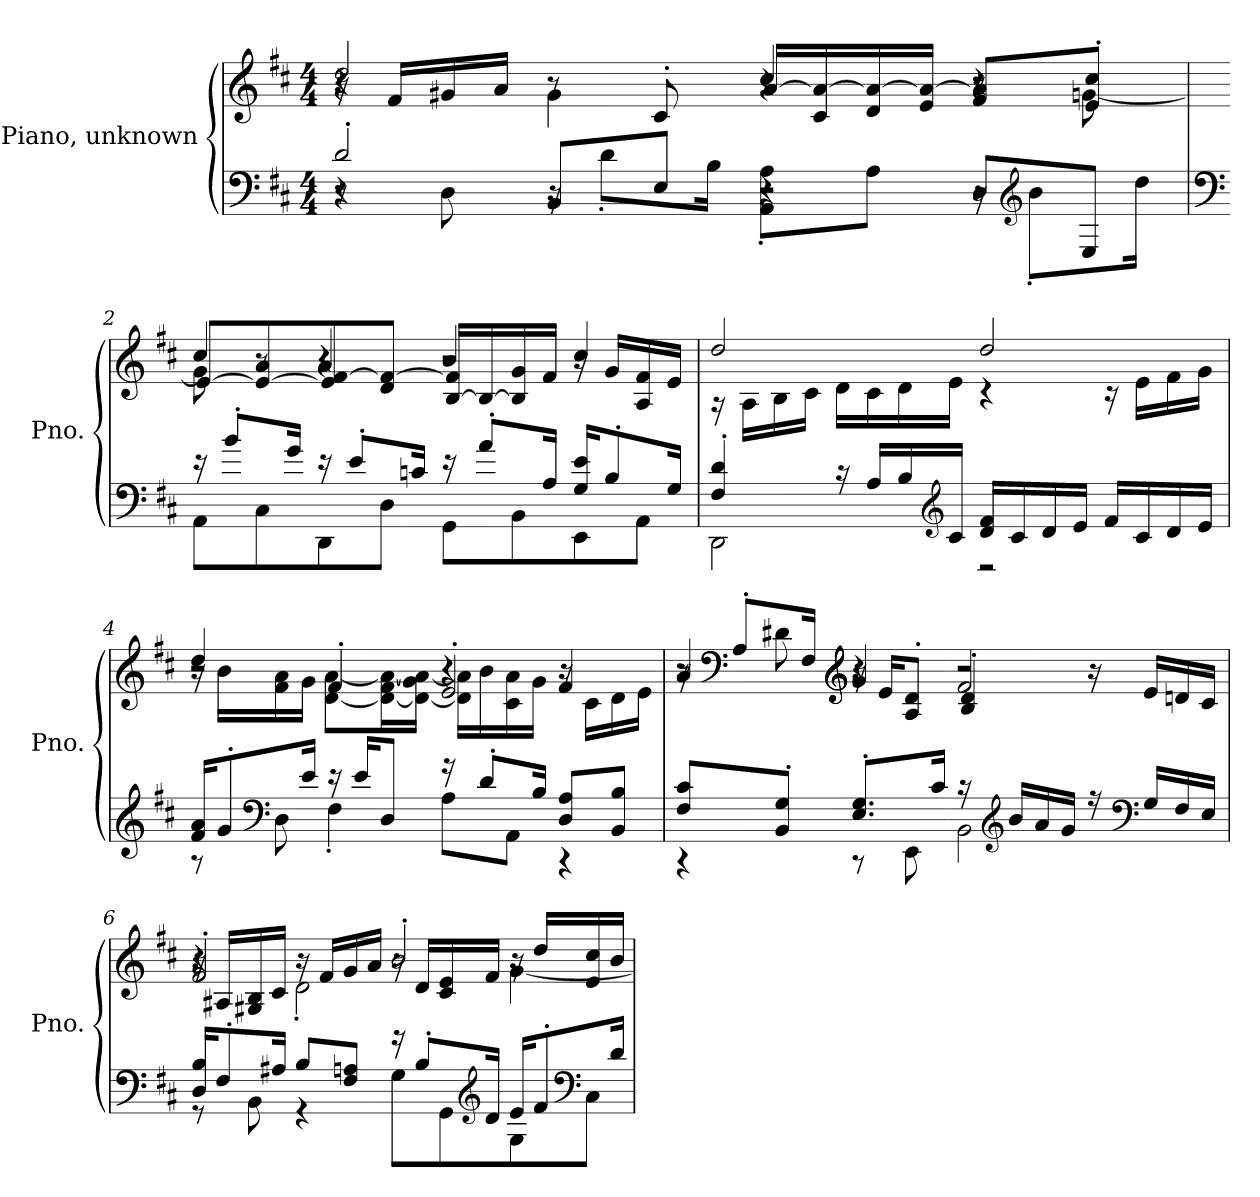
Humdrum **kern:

**kern	**kern
*part1	*part1
*staff2	*staff1
*I"Piano, unknown	*
*I'Pno.	*
*clefF4	*clefG2
*k[f#c#]	*k[f#c#]
*M4/4	*M4/4
*MM120	*MM120
=1	=1
*^	*^
*	*^	*	*^
2d'/	8r	4r	2dd/	4r	16r
.	.	.	.	.	16f#/LL
.	8D\	.	.	.	16g#X/
.	.	.	.	.	16a/JJ
.	16r	8BB/L	.	4g#\	8r
.	8d'\L	.	.	.	.
.	.	8E/J	.	.	8c#'/
.	16B\Jk	.	.	.	.
2r	8AA\' 8A\'L	4r	4cc#/	4r	[16a/LL
.	.	.	.	.	16c#/ 16a/_
.	8A\J	.	.	.	16d/ 16a/_
.	.	.	.	.	16e/ 16a/_JJ
.	16r	8D/L	4r	8r	8f#/ 8a/]L
*clefG2	*	*	*	*	*
.	8b'\L	.	.	.	.
.	.	8E/J	.	[8gn\	8e/' 8cc#/'J
.	16dd\Jk	.	.	.	.
*v	*v	*v	*	*	*
=2	=2	=2	=2
*clefF4	*	*	*
*^	*	*	*
16r	8AA\L	4cc#/	8g\]	[8e/L
8b'/L	.	.	.	.
.	8C#\	.	8r	8e/_ 8a/
16g/Jk	.	.	.	.
16r	8DD\	4a/	4r	8e/] [8f#/
8e'/L	.	.	.	.
.	8D\J	.	.	8d/ 8f#/_J
16cn/Jk	.	.	.	.
16r	8GG\L	4b/	2r	[16B/ 16f#/]LL
8a'/L	.	.	.	16B/_
.	8BB\	.	.	16B/] 16g/
16A/Jk	.	.	.	16f#/JJ
16G/ 16e/KL	8EE\	4cc#/	.	16r
8B'/	.	.	.	16g/LL
.	8AA\J	.	.	16A/ 16f#/
16G/Jk	.	.	.	16e/JJ
*	*	*	*v	*v
!!LO:LB:g=z
=3	=3	=3	=3
4F#/' 4d/'	2DD\	2dd/	16r
.	.	.	16A\LL
.	.	.	16B\
.	.	.	16c#\JJ
16r	.	.	16d\LL
16A/LL	.	.	16c#\
16B/	.	.	16d\
*clefG2	*	*	*
16c#/JJ	.	.	16e\JJ
16d/ 16f#/LL	2r	2dd/	4r
16c#/	.	.	.
16d/	.	.	.
16e/JJ	.	.	.
16f#/LL	.	.	16r
16c#/	.	.	16e\LL
16d/	.	.	16f#\
16e/JJ	.	.	16g\JJ
=4	=4	=4	=4
*	*	*	*^
16f#/ 16a/KL	8r	4dd/	16r	2r
8g'/	.	.	16b\LL	.
*clefF4	*	*	*	*
.	8D\	.	16f#\ 16a\	.
16e/Jk	.	.	16g\JJ	.
16r	4F#'\	4f#'/	[8d\ [8a\L	.
16e/KL	.	.	.	.
8D/J	.	.	16d\_ 16f#\ 16a\_L	.
.	.	.	16d\_ 16g\ 16a\_JJ	.
16r	8A\L	2e'/	16d\] 16a\]LL	4r
8d'/L	.	.	16b\	.
.	8AA\J	.	16c#\ 16a\	.
16B/Jk	.	.	16g\JJ	.
8D/ 8A/L	4r	.	16r	4f#/
.	.	.	16c#\LL	.
8BB/ 8B/J	.	.	16d\	.
.	.	.	16e\JJ	.
!!LO:LB:g=z	!!	!!
=5	=5	=5	=5	=5
8F#/ 8c#/L	4r	4a/	8r	16r
*	*	*clefF4	*	*
.	.	.	.	8A'/L
8BB/' 8G/'J	.	.	8d#X\	.
.	.	.	.	16F#/Jk
*	*	*clefG2	*	*
8.E/' 8.G/'L	8r	4g/	4r	16r
.	.	.	.	16e/KL
.	8EE\	.	.	8A/' 8d#/'J
16c#/Jk	.	.	.	.
16r	2BB\	2f#/	2r	4B/' 4d#/'
*clefG2	*	*	*	*
16b/LL	.	.	.	.
16a/	.	.	.	.
16g/JJ	.	.	.	.
16r	.	.	.	16r
*clefF4	*	*	*	*
16G/LL	.	.	.	16e/LL
16F#/	.	.	.	16dn/
16E/JJ	.	.	.	16c#/JJ
!!LO:LB:g=z	!!	!!
=6	=6	=6	=6	=6
16D/ 16B/KL	8r	2f#'/	4r	16r
8F#'/	.	.	.	16A#X/LL
.	8BB\	.	.	16G#X/ 16B/
16A#X/Jk	.	.	.	16c#/JJ
8B/L	4r	.	2d'\	16r
.	.	.	.	16f#/LL
8F#/ 8An/J	.	.	.	16g/
.	.	.	.	16a/JJ
16r	8G\L	2b'/	.	16r
8B'/L	.	.	.	16d/LL
.	8GG\	.	.	16c#/ 16e/
*clefG2	*	*	*	*
16d/Jk	.	.	.	16f#/JJ
16e/KL	8G\	.	[4g\	16r
8f#'/	.	.	.	16dd/LL
*clefF4	*	*	*	*
.	8C#\J	.	.	16e/ 16cc#/
16d/Jk	.	.	.	16b/JJ
*v	*v	*	*	*
*	*v	*v	*v
=	=
*-	*-
